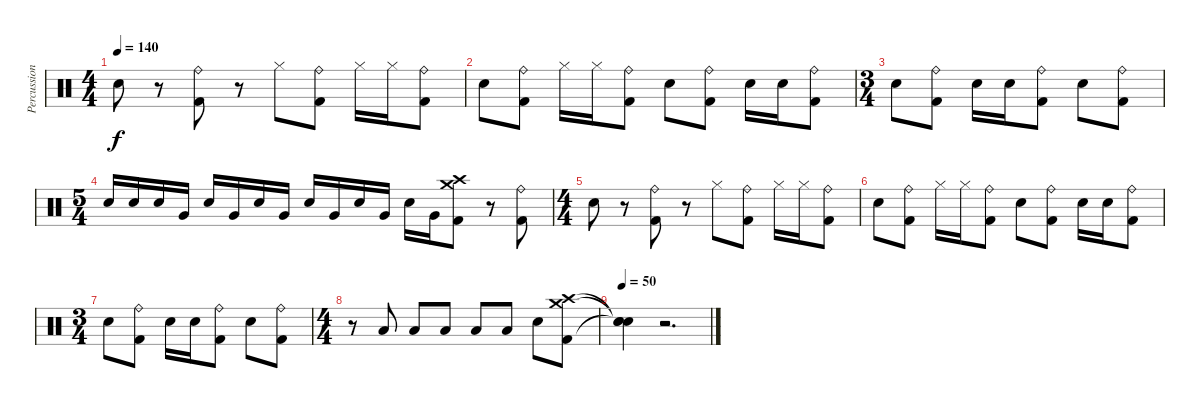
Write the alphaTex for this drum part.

\track ("Percussion" "Percussion") {instrument percussion}
\staff {score}
\articulation defaults
\ts (4 4)
\tempo 140
\clef neutral
\ks c "Snare (hit) 2".8{dy f}
r.8 ("Ride (bell)" "Kick (hit) 2").8 r.8 "Hi-Hat (closed)".8 ("Ride (bell)" "Kick (hit) 2").8 "Hi-Hat (closed)".16 "Hi-Hat (closed)".16 ("Ride (bell)" "Kick (hit) 2").8 |
"Snare (hit) 2".8 ("Ride (bell)" "Kick (hit) 2").8 "Hi-Hat (closed)".16 "Hi-Hat (closed)".16 ("Ride (bell)" "Kick (hit) 2").8 "Snare (hit) 2".8 ("Ride (bell)" "Kick (hit) 2").8 "Snare (hit) 2".16 "Snare (hit) 2".16 ("Ride (bell)" "Kick (hit) 2").8 |
\ts (3 4)
"Snare (hit) 2".8 ("Ride (bell)" "Kick (hit) 2").8 "Snare (hit) 2".16 "Snare (hit) 2".16 ("Ride (bell)" "Kick (hit) 2").8 "Snare (hit) 2".8 ("Ride (bell)" "Kick (hit) 2").8 |
\ts (5 4)
"Snare (hit) 2".16 "Snare (hit) 2".16 "Snare (hit) 2".16 "Very Low Tom (hit)".16 "Snare (hit) 2".16 "Very Low Tom (hit)".16 "Snare (hit) 2".16 "Very Low Tom (hit)".16 "Snare (hit) 2".16 "Very Low Tom (hit)".16 "Snare (hit) 2".16 "Very Low Tom (hit)".16 "Snare (hit) 2".16 "Very Low Tom (hit)".16 ("Crash high (hit)" "Crash medium (hit)" "Kick (hit) 2").8 r.8 ("Ride (bell)" "Kick (hit) 2").8 |
\ts (4 4)
"Snare (hit) 2".8 r.8 ("Ride (bell)" "Kick (hit) 2").8 r.8 "Hi-Hat (closed)".8 ("Ride (bell)" "Kick (hit) 2").8 "Hi-Hat (closed)".16 "Hi-Hat (closed)".16 ("Ride (bell)" "Kick (hit) 2").8 |
"Snare (hit) 2".8 ("Ride (bell)" "Kick (hit) 2").8 "Hi-Hat (closed)".16 "Hi-Hat (closed)".16 ("Ride (bell)" "Kick (hit) 2").8 "Snare (hit) 2".8 ("Ride (bell)" "Kick (hit) 2").8 "Snare (hit) 2".16 "Snare (hit) 2".16 ("Ride (bell)" "Kick (hit) 2").8 |
\ts (3 4)
"Snare (hit) 2".8 ("Ride (bell)" "Kick (hit) 2").8 "Snare (hit) 2".16 "Snare (hit) 2".16 ("Ride (bell)" "Kick (hit) 2").8 "Snare (hit) 2".8 ("Ride (bell)" "Kick (hit) 2").8 |
\ts (4 4)
r.8 "Low Floor Tom (hit)".8 "Low Floor Tom (hit)".8 "Low Floor Tom (hit)".8 "Low Floor Tom (hit)".8 "Low Floor Tom (hit)".8 "Snare (hit) 2".8 ("Crash high (hit)" "Crash medium (hit)" "Kick (hit) 2").8 |
\tempo 50
("Snare (hit)"{t} "Snare (hit)"{t} "Snare (hit)"{t}).4 r.2{d}
